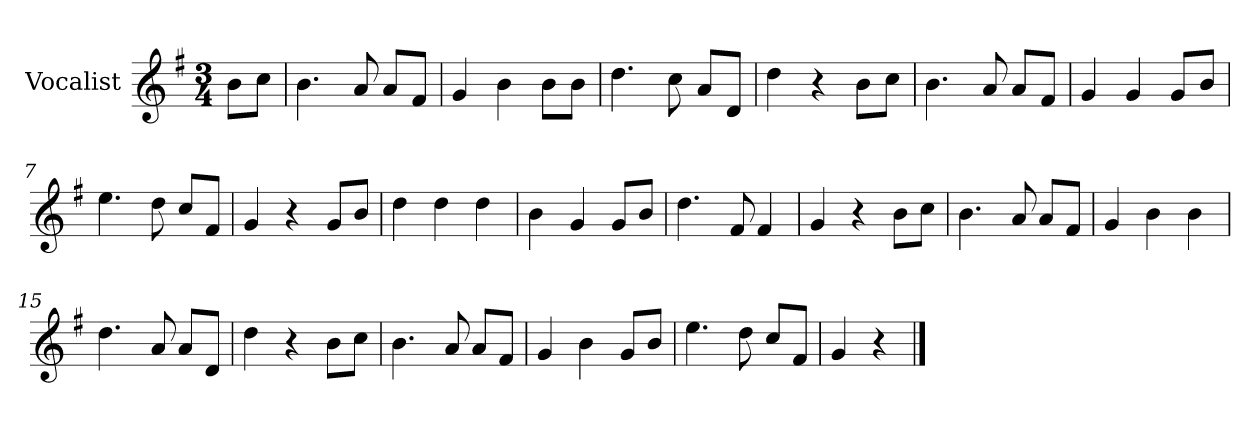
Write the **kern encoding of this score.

**kern
*part1
*staff1
*I"Vocalist
*k[f#]
*G:
*M3/4
=
8bL
8ccJ
=1
4.b
8a
8aL
8f#J
=2
4g
4b
8bL
8bJ
=3
4.dd
8cc
8aL
8dJ
=4
4dd
4r
8bL
8ccJ
=5
4.b
8a
8aL
8f#J
=6
4g
4g
8gL
8bJ
=7
4.ee
8dd
8ccL
8f#J
=8
4g
4r
8gL
8bJ
=9
4dd
4dd
4dd
=10
4b
4g
8gL
8bJ
=11
4.dd
8f#
4f#
=12
4g
4r
8bL
8ccJ
=13
4.b
8a
8aL
8f#J
=14
4g
4b
4b
=15
4.dd
8a
8aL
8dJ
=16
4dd
4r
8bL
8ccJ
=17
4.b
8a
8aL
8f#J
=18
4g
4b
8gL
8bJ
=19
4.ee
8dd
8ccL
8f#J
=20
4g
4r
==
*-
